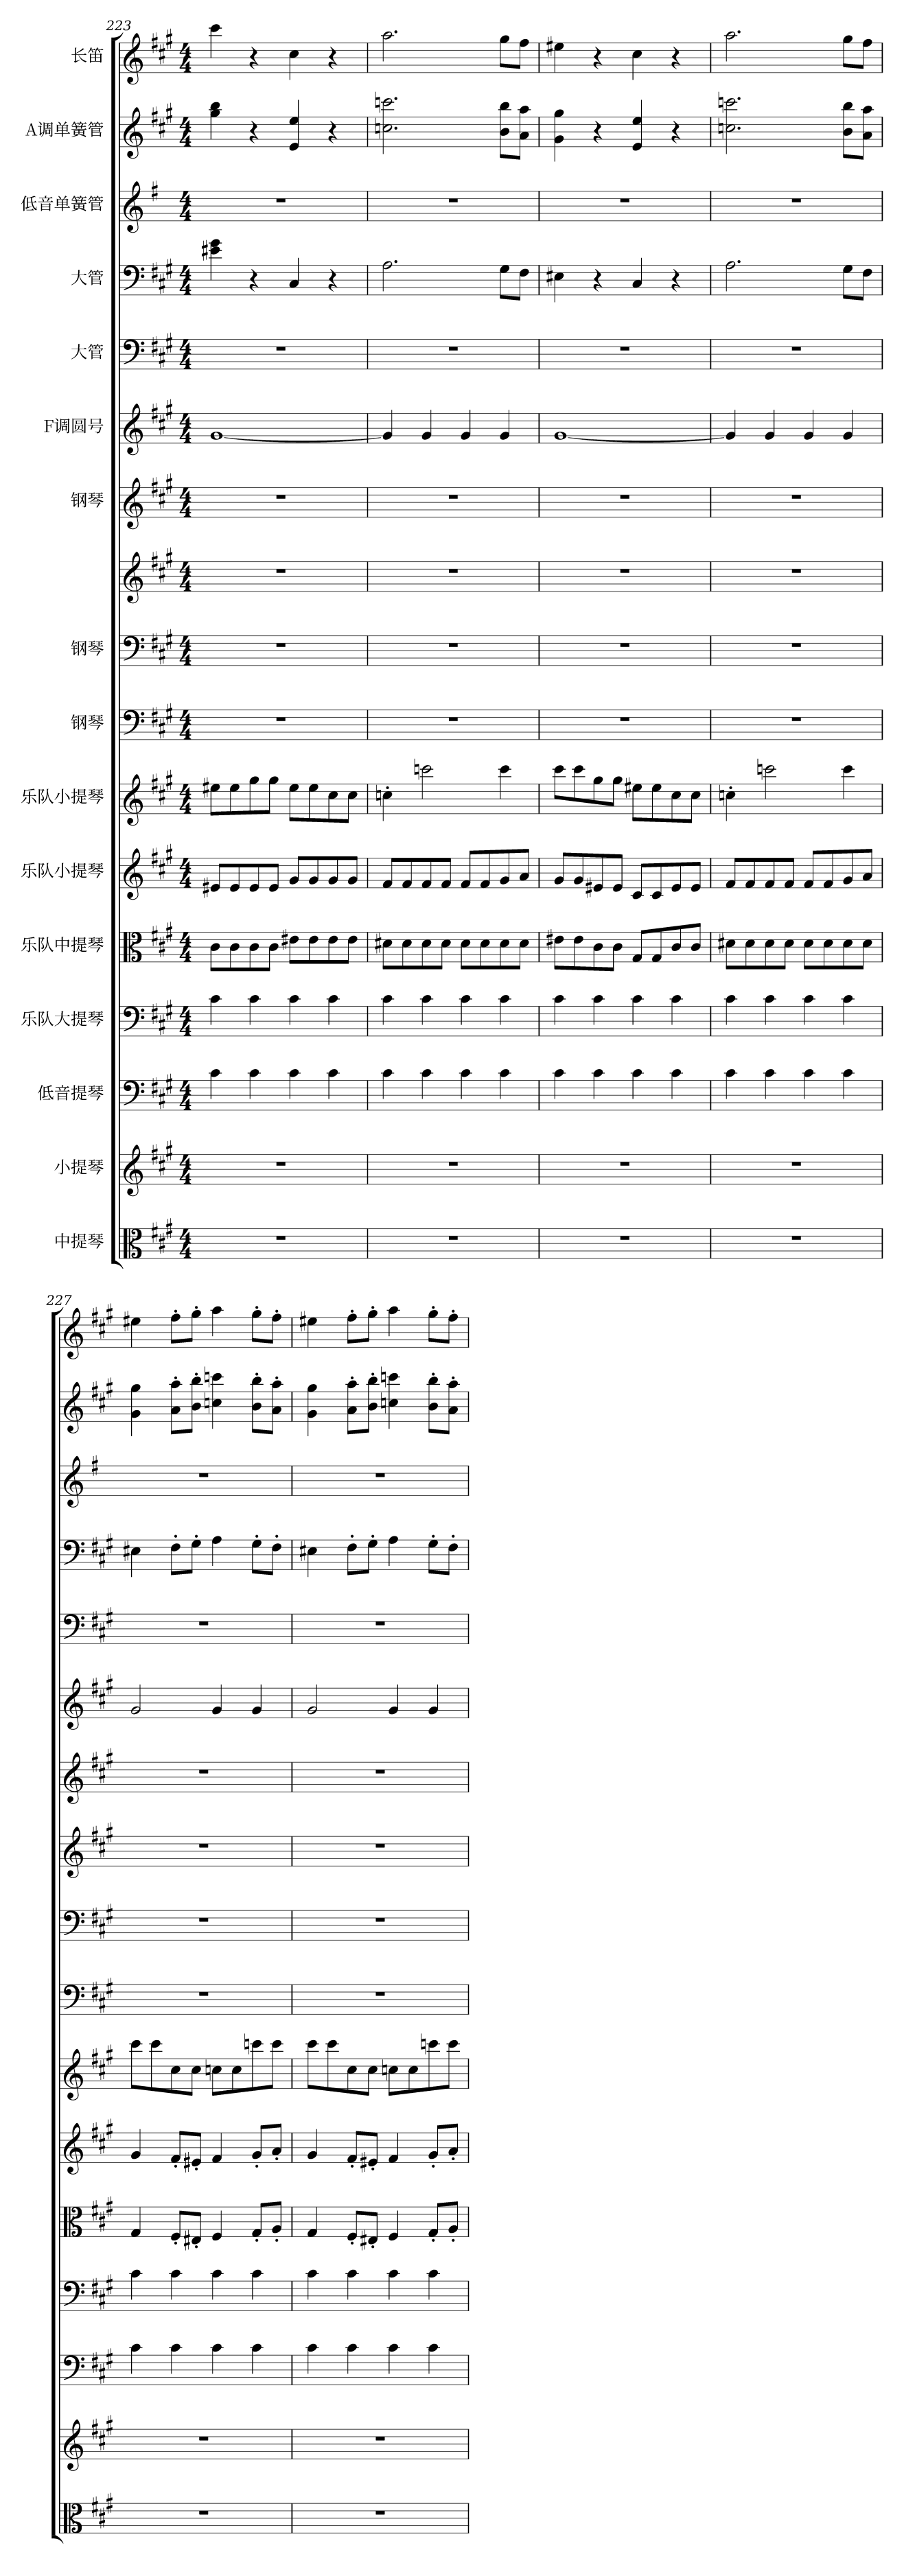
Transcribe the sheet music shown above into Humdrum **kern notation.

**kern	**kern	**kern	**kern	**kern	**kern	**kern	**kern	**kern	**kern	**kern	**kern	**kern	**kern	**kern	**kern	**kern
*part16	*part15	*part14	*part13	*part12	*part11	*part10	*part9	*part8	*part8	*part7	*part6	*part5	*part4	*part3	*part2	*part1
*staff17	*staff16	*staff15	*staff14	*staff13	*staff12	*staff11	*staff10	*staff9	*staff8	*staff7	*staff6	*staff5	*staff4	*staff3	*staff2	*staff1
*I"中提琴	*I"小提琴	*I"低音提琴	*I"乐队大提琴	*I"乐队中提琴	*I"乐队小提琴	*I"乐队小提琴	*I"钢琴	*I"钢琴	*	*I"钢琴	*I"F调圆号	*I"大管	*I"大管	*I"低音单簧管	*I"A调单簧管	*I"长笛
*clefC3	*clefG2	*clefF4	*clefF4	*clefC3	*clefG2	*clefG2	*clefF4	*clefF4	*clefG2	*clefG2	*clefG2	*clefF4	*clefF4	*clefG2	*clefG2	*clefG2
*	*	*ITrd7c12	*	*	*	*	*	*	*	*	*ITrd4c7	*	*	*ITrd8c14	*ITrd2c3	*
*k[f#c#g#]	*k[f#c#g#]	*k[f#c#g#]	*k[f#c#g#]	*k[f#c#g#]	*k[f#c#g#]	*k[f#c#g#]	*k[f#c#g#]	*k[f#c#g#]	*k[f#c#g#]	*k[f#c#g#]	*k[f#c#]	*k[f#c#g#]	*k[f#c#g#]	*k[f#]	*k[f#c#g#d#a#e#]	*k[f#c#g#]
*M4/4	*M4/4	*M4/4	*M4/4	*M4/4	*M4/4	*M4/4	*M4/4	*M4/4	*M4/4	*M4/4	*M4/4	*M4/4	*M4/4	*M4/4	*M4/4	*M4/4
=223	=223	=223	=223	=223	=223	=223	=223	=223	=223	=223	=223	=223	=223	=223	=223	=223
1r	1r	4C#\	4c#\	8c#\L	8e#X/L	8ee#X\L	1r	1r	1r	1r	[1c#	1r	4e#X\ 4g#\	1r	4ee#\ 4gg#\	4ccc#\
.	.	.	.	8c#\	8e#/	8ee#\	.	.	.	.	.	.	.	.	.	.
.	.	4C#\	4c#\	8c#\	8e#/	8gg#\	.	.	.	.	.	.	4r	.	4r	4r
.	.	.	.	8c#\J	8e#/J	8gg#\J	.	.	.	.	.	.	.	.	.	.
.	.	4C#\	4c#\	8e#X\L	8g#/L	8ee#\L	.	.	.	.	.	.	4C#/	.	4c#/ 4cc#/	4cc#\
.	.	.	.	8e#\	8g#/	8ee#\	.	.	.	.	.	.	.	.	.	.
.	.	4C#\	4c#\	8e#\	8g#/	8cc#\	.	.	.	.	.	.	4r	.	4r	4r
.	.	.	.	8e#\J	8g#/J	8cc#\J	.	.	.	.	.	.	.	.	.	.
=224	=224	=224	=224	=224	=224	=224	=224	=224	=224	=224	=224	=224	=224	=224	=224	=224
1r	1r	4C#\	4c#\	8d#X\L	8f#/L	4ccn'\	1r	1r	1r	1r	4c#/]	1r	2.A\	1r	2.an\ 2.aan\	2.aa\
.	.	.	.	8d#\	8f#/	.	.	.	.	.	.	.	.	.	.	.
.	.	4C#\	4c#\	8d#\	8f#/	2cccn\	.	.	.	.	4c#/	.	.	.	.	.
.	.	.	.	8d#\J	8f#/J	.	.	.	.	.	.	.	.	.	.	.
.	.	4C#\	4c#\	8d#\L	8f#/L	.	.	.	.	.	4c#/	.	.	.	.	.
.	.	.	.	8d#\	8f#/	.	.	.	.	.	.	.	.	.	.	.
.	.	4C#\	4c#\	8d#\	8g#/	4ccc\	.	.	.	.	4c#/	.	8G#\L	.	8g#\ 8gg#\L	8gg#\L
.	.	.	.	8d#\J	8a/J	.	.	.	.	.	.	.	8F#\J	.	8f#\ 8ff#\J	8ff#\J
!!LO:PB:g=z
=225	=225	=225	=225	=225	=225	=225	=225	=225	=225	=225	=225	=225	=225	=225	=225	=225
1r	1r	4C#\	4c#\	8e#X\L	8g#/L	8ccc#\L	1r	1r	1r	1r	[1c#	1r	4E#X\	1r	4e#\ 4ee#\	4ee#X\
.	.	.	.	8e#\	8g#/	8ccc#\	.	.	.	.	.	.	.	.	.	.
.	.	4C#\	4c#\	8c#\	8e#X/	8gg#\	.	.	.	.	.	.	4r	.	4r	4r
.	.	.	.	8c#\J	8e#/J	8gg#\J	.	.	.	.	.	.	.	.	.	.
.	.	4C#\	4c#\	8G#/L	8c#/L	8ee#X\L	.	.	.	.	.	.	4C#/	.	4c#/ 4cc#/	4cc#\
.	.	.	.	8G#/	8c#/	8ee#\	.	.	.	.	.	.	.	.	.	.
.	.	4C#\	4c#\	8c#/	8e#/	8cc#\	.	.	.	.	.	.	4r	.	4r	4r
.	.	.	.	8c#/J	8e#/J	8cc#\J	.	.	.	.	.	.	.	.	.	.
=226	=226	=226	=226	=226	=226	=226	=226	=226	=226	=226	=226	=226	=226	=226	=226	=226
1r	1r	4C#\	4c#\	8d#X\L	8f#/L	4ccn'\	1r	1r	1r	1r	4c#/]	1r	2.A\	1r	2.an\ 2.aan\	2.aa\
.	.	.	.	8d#\	8f#/	.	.	.	.	.	.	.	.	.	.	.
.	.	4C#\	4c#\	8d#\	8f#/	2cccn\	.	.	.	.	4c#/	.	.	.	.	.
.	.	.	.	8d#\J	8f#/J	.	.	.	.	.	.	.	.	.	.	.
.	.	4C#\	4c#\	8d#\L	8f#/L	.	.	.	.	.	4c#/	.	.	.	.	.
.	.	.	.	8d#\	8f#/	.	.	.	.	.	.	.	.	.	.	.
.	.	4C#\	4c#\	8d#\	8g#/	4ccc\	.	.	.	.	4c#/	.	8G#\L	.	8g#\ 8gg#\L	8gg#\L
.	.	.	.	8d#\J	8a/J	.	.	.	.	.	.	.	8F#\J	.	8f#\ 8ff#\J	8ff#\J
=227	=227	=227	=227	=227	=227	=227	=227	=227	=227	=227	=227	=227	=227	=227	=227	=227
1r	1r	4C#\	4c#\	4G#/	4g#/	8ccc#\L	1r	1r	1r	1r	2c#/	1r	4E#X\	1r	4e#\ 4ee#\	4ee#X\
.	.	.	.	.	.	8ccc#\	.	.	.	.	.	.	.	.	.	.
.	.	4C#\	4c#\	8F#'/L	8f#'/L	8cc#\	.	.	.	.	.	.	8F#'\L	.	8f#\' 8ff#\'L	8ff#'\L
.	.	.	.	8E#X'/J	8e#X'/J	8cc#\J	.	.	.	.	.	.	8G#'\J	.	8g#\' 8gg#\'J	8gg#'\J
.	.	4C#\	4c#\	4F#/	4f#/	8ccn\L	.	.	.	.	4c#/	.	4A\	.	4an\ 4aan\	4aa\
.	.	.	.	.	.	8cc\	.	.	.	.	.	.	.	.	.	.
.	.	4C#\	4c#\	8G#'/L	8g#'/L	8cccn\	.	.	.	.	4c#/	.	8G#'\L	.	8g#\' 8gg#\'L	8gg#'\L
.	.	.	.	8A'/J	8a'/J	8ccc\J	.	.	.	.	.	.	8F#'\J	.	8f#\' 8ff#\'J	8ff#'\J
!!LO:PB:g=z
=228	=228	=228	=228	=228	=228	=228	=228	=228	=228	=228	=228	=228	=228	=228	=228	=228
1r	1r	4C#\	4c#\	4G#/	4g#/	8ccc#\L	1r	1r	1r	1r	2c#/	1r	4E#X\	1r	4e#\ 4ee#\	4ee#X\
.	.	.	.	.	.	8ccc#\	.	.	.	.	.	.	.	.	.	.
.	.	4C#\	4c#\	8F#'/L	8f#'/L	8cc#\	.	.	.	.	.	.	8F#'\L	.	8f#\' 8ff#\'L	8ff#'\L
.	.	.	.	8E#X'/J	8e#X'/J	8cc#\J	.	.	.	.	.	.	8G#'\J	.	8g#\' 8gg#\'J	8gg#'\J
.	.	4C#\	4c#\	4F#/	4f#/	8ccn\L	.	.	.	.	4c#/	.	4A\	.	4an\ 4aan\	4aa\
.	.	.	.	.	.	8cc\	.	.	.	.	.	.	.	.	.	.
.	.	4C#\	4c#\	8G#'/L	8g#'/L	8cccn\	.	.	.	.	4c#/	.	8G#'\L	.	8g#\' 8gg#\'L	8gg#'\L
.	.	.	.	8A'/J	8a'/J	8ccc\J	.	.	.	.	.	.	8F#'\J	.	8f#\' 8ff#\'J	8ff#'\J
=	=	=	=	=	=	=	=	=	=	=	=	=	=	=	=	=
*-	*-	*-	*-	*-	*-	*-	*-	*-	*-	*-	*-	*-	*-	*-	*-	*-
